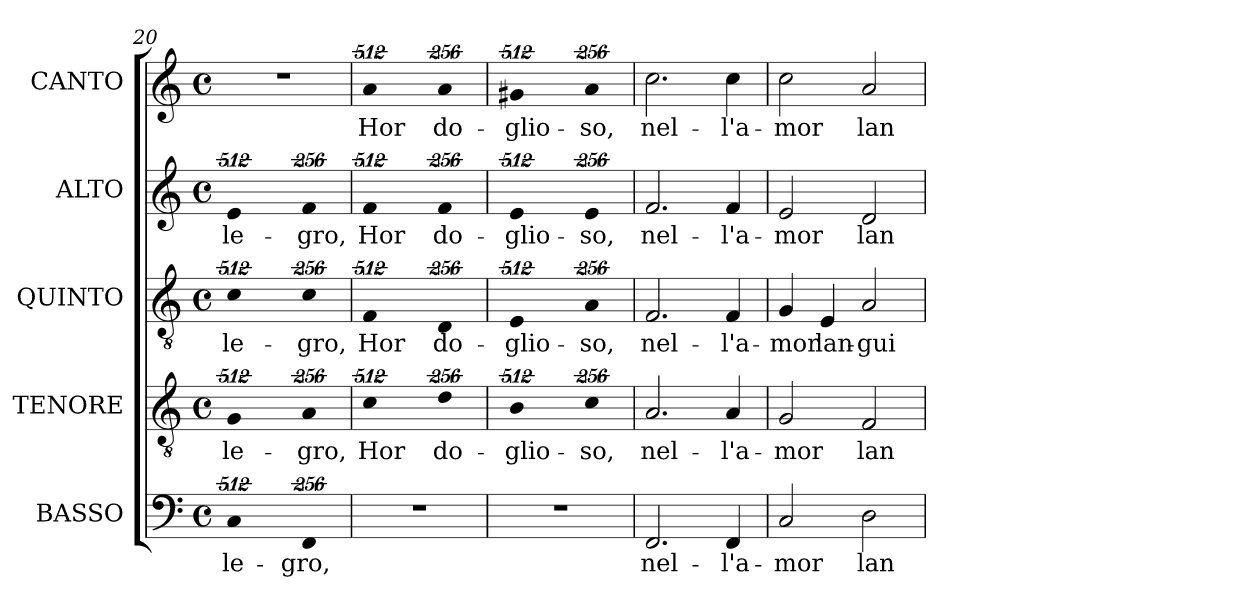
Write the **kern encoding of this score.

**kern	**text	**kern	**text	**kern	**text	**kern	**text	**kern	**text
*part5	*part5	*part4	*part4	*part3	*part3	*part2	*part2	*part1	*part1
*staff5	*staff5	*staff4	*staff4	*staff3	*staff3	*staff2	*staff2	*staff1	*staff1
*I"BASSO	*	*I"TENORE	*	*I"QUINTO	*	*I"ALTO	*	*I"CANTO	*
*I'B	*	*I'T	*	*I'Q.	*	*	*	*	*
*clefF4	*	*clefGv2	*	*clefGv2	*	*clefG2	*	*clefG2	*
*	*	*ITrd7c12	*	*ITrd7c12	*	*	*	*	*
*k[]	*	*k[]	*	*k[]	*	*k[]	*	*k[]	*
*C:	*	*C:	*	*C:	*	*C:	*	*C:	*
*M4/4	*	*M4/4	*	*M4/4	*	*M4/4	*	*M4/4	*
*met(c)	*	*met(c)	*	*met(c)	*	*met(c)	*	*met(c)	*
=20	=20	=20	=20	=20	=20	=20	=20	=20	=20
!LO:N:vis=1	!	!	!	!	!	!	!	!	!
!	!LO:LY:b:color=#000000	!LO:N:vis=1	!	!	!	!	!	!	!
!	!	!	!LO:LY:b:color=#000000	!LO:N:vis=1	!	!	!	!	!
!	!	!	!	!	!LO:LY:b:color=#000000	!LO:N:vis=1	!	!	!
!	!	!	!	!	!	!	!LO:LY:b:color=#000000	!	!
512%341Ci	-le-	512%341GGi	-le-	512%341Ci	-le-	512%341ei	-le-	1r	.
!LO:N:vis=2	!	!	!	!	!	!	!	!	!
!	!LO:LY:b:color=#000000	!LO:N:vis=2	!	!	!	!	!	!	!
!	!	!	!LO:LY:b:color=#000000	!LO:N:vis=2	!	!	!	!	!
!	!	!	!	!	!LO:LY:b:color=#000000	!LO:N:vis=2	!	!	!
!	!	!	!	!	!	!	!LO:LY:b:color=#000000	!	!
512%171FFi/	-gro,	512%171AAi/	-gro,	512%171Ci\	-gro,	512%171fi/	-gro,	.	.
=21	=21	=21	=21	=21	=21	=21	=21	=21	=21
!	!	!LO:N:vis=1	!	!	!	!	!	!	!
!	!	!	!LO:LY:b:color=#000000	!LO:N:vis=1	!	!	!	!	!
!	!	!	!	!	!LO:LY:b:color=#000000	!LO:N:vis=1	!	!	!
!	!	!	!	!	!	!	!LO:LY:b:color=#000000	!LO:N:vis=1	!
!	!	!	!	!	!	!	!	!	!LO:LY:b:color=#000000
1r	.	512%341Ci	Hor	512%341FFi	Hor	512%341fi	Hor	512%341ai	Hor
!	!	!LO:N:vis=2	!	!	!	!	!	!	!
!	!	!	!LO:LY:b:color=#000000	!LO:N:vis=2	!	!	!	!	!
!	!	!	!	!	!LO:LY:b:color=#000000	!LO:N:vis=2	!	!	!
!	!	!	!	!	!	!	!LO:LY:b:color=#000000	!LO:N:vis=2	!
!	!	!	!	!	!	!	!	!	!LO:LY:b:color=#000000
.	.	512%171Di\	do-	512%171DDi/	do-	512%171fi/	do-	512%171ai/	do-
!!LO:PB:g=z
=22	=22	=22	=22	=22	=22	=22	=22	=22	=22
!	!	!LO:N:vis=1	!	!	!	!	!	!	!
!	!	!	!LO:LY:b:color=#000000	!LO:N:vis=1	!	!	!	!	!
!	!	!	!	!	!LO:LY:b:color=#000000	!LO:N:vis=1	!	!	!
!	!	!	!	!	!	!	!LO:LY:b:color=#000000	!LO:N:vis=1	!
!	!	!	!	!	!	!	!	!	!LO:LY:b:color=#000000
1r	.	512%341BBi	-glio-	512%341EEi	-glio-	512%341ei	-glio-	512%341g#Xi	-glio-
!	!	!LO:N:vis=2	!	!	!	!	!	!	!
!	!	!	!LO:LY:b:color=#000000	!LO:N:vis=2	!	!	!	!	!
!	!	!	!	!	!LO:LY:b:color=#000000	!LO:N:vis=2	!	!	!
!	!	!	!	!	!	!	!LO:LY:b:color=#000000	!LO:N:vis=2	!
!	!	!	!	!	!	!	!	!	!LO:LY:b:color=#000000
.	.	512%171Ci\	-so,	512%171AAi/	-so,	512%171ei/	-so,	512%171ai/	-so,
=23	=23	=23	=23	=23	=23	=23	=23	=23	=23
!	!LO:LY:b:color=#000000	!	!	!	!	!	!	!	!
!	!	!	!LO:LY:b:color=#000000	!	!	!	!	!	!
!	!	!	!	!	!LO:LY:b:color=#000000	!	!	!	!
!	!	!	!	!	!	!	!LO:LY:b:color=#000000	!	!
!	!	!	!	!	!	!	!	!	!LO:LY:b:color=#000000
2.FFi/	nel-	2.AAi/	nel-	2.FFi/	nel-	2.fi/	nel-	2.cci\	nel-
!	!LO:LY:b:color=#000000	!	!	!	!	!	!	!	!
!	!	!	!LO:LY:b:color=#000000	!	!	!	!	!	!
!	!	!	!	!	!LO:LY:b:color=#000000	!	!	!	!
!	!	!	!	!	!	!	!LO:LY:b:color=#000000	!	!
!	!	!	!	!	!	!	!	!	!LO:LY:b:color=#000000
4FFi/	-l'a-	4AAi/	-l'a-	4FFi/	-l'a-	4fi/	-l'a-	4cci\	-l'a-
=24	=24	=24	=24	=24	=24	=24	=24	=24	=24
!	!LO:LY:b:color=#000000	!	!	!	!	!	!	!	!
!	!	!	!LO:LY:b:color=#000000	!	!	!	!	!	!
!	!	!	!	!	!LO:LY:b:color=#000000	!	!	!	!
!	!	!	!	!	!	!	!LO:LY:b:color=#000000	!	!
!	!	!	!	!	!	!	!	!	!LO:LY:b:color=#000000
2Ci/	-mor	2GGi/	-mor	4GGi/	-mor	2ei/	-mor	2cci\	-mor
!	!	!	!	!	!LO:LY:b:color=#000000	!	!	!	!
.	.	.	.	4EEi/	lan-	.	.	.	.
!	!LO:LY:b:color=#000000	!	!	!	!	!	!	!	!
!	!	!	!LO:LY:b:color=#000000	!	!	!	!	!	!
!	!	!	!	!	!LO:LY:b:color=#000000	!	!	!	!
!	!	!	!	!	!	!	!LO:LY:b:color=#000000	!	!
!	!	!	!	!	!	!	!	!	!LO:LY:b:color=#000000
2Di\	lan-	2FFi/	lan-	2AAi/	-gui-	2di/	lan-	2ai/	lan-
=	=	=	=	=	=	=	=	=	=
*-	*-	*-	*-	*-	*-	*-	*-	*-	*-
